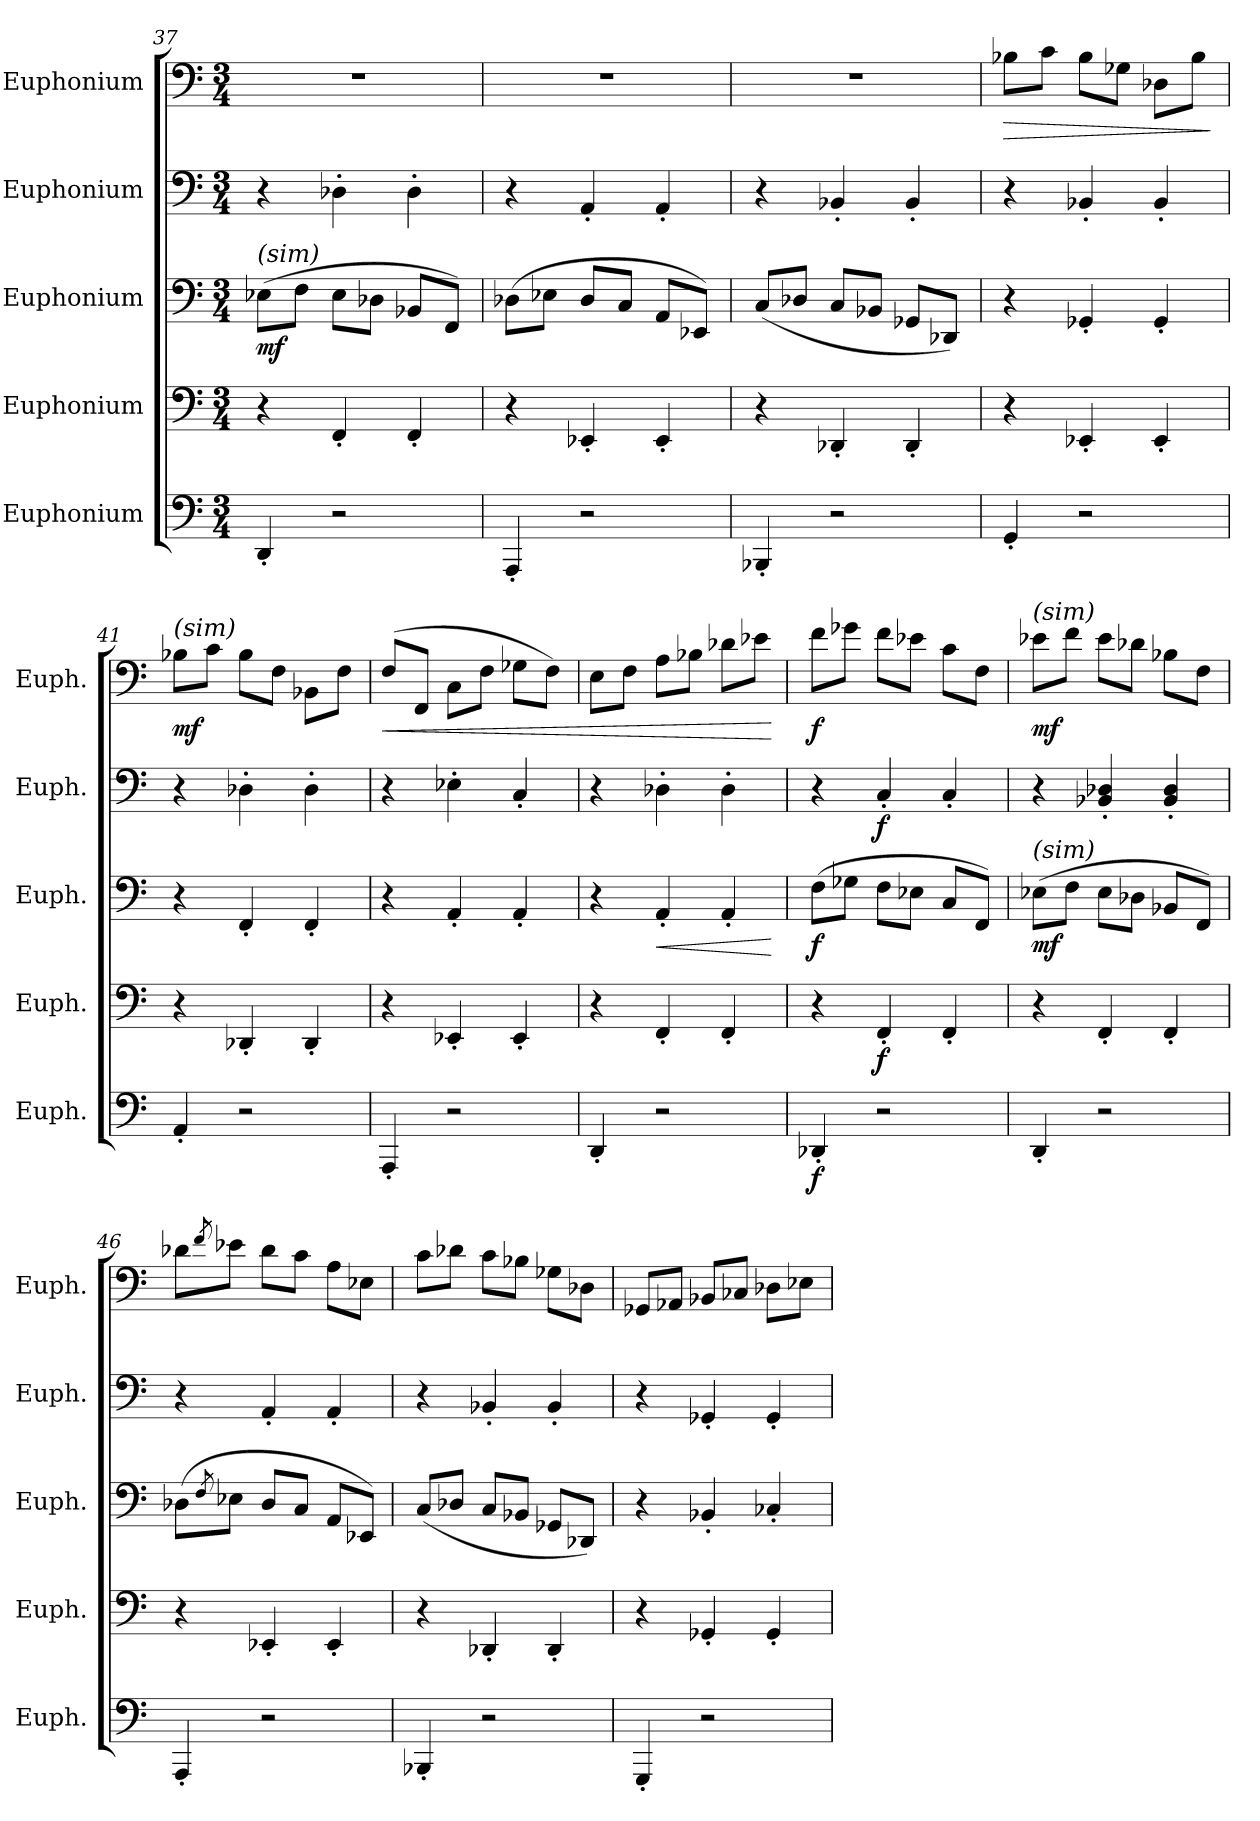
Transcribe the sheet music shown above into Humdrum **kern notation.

**kern	**dynam	**kern	**dynam	**kern	**dynam	**kern	**dynam	**kern	**dynam
*part5	*part5	*part4	*part4	*part3	*part3	*part2	*part2	*part1	*part1
*staff5	*staff5	*staff4	*staff4	*staff3	*staff3	*staff2	*staff2	*staff1	*staff1
*I"Euphonium	*	*I"Euphonium	*	*I"Euphonium	*	*I"Euphonium	*	*I"Euphonium	*
*I'Euph.	*	*I'Euph.	*	*I'Euph.	*	*I'Euph.	*	*I'Euph.	*
*clefF4	*	*clefF4	*	*clefF4	*	*clefF4	*	*clefF4	*
*k[]	*	*k[]	*	*k[]	*	*k[]	*	*k[]	*
*M3/4	*	*M3/4	*	*M3/4	*	*M3/4	*	*M3/4	*
=37	=37	=37	=37	=37	=37	=37	=37	=37	=37
!	!	!	!	!LO:TX:a:i:t=(sim)	!	!	!	!	!
!	!	!	!	!	!LO:DY:b	!	!	!	!
4DD'/	.	4r	.	(>8E-X\L	mf	4r	.	2.r	.
.	.	.	.	8F\J	.	.	.	.	.
2r	.	4FF'/	.	8E-\L	.	4D-X'\	.	.	.
.	.	.	.	8D-X\J	.	.	.	.	.
.	.	4FF'/	.	8BB-X/L	.	4D-'\	.	.	.
.	.	.	.	8FF/J)	.	.	.	.	.
=38	=38	=38	=38	=38	=38	=38	=38	=38	=38
4AAA'/	.	4r	.	(>8D-X\L	.	4r	.	2.r	.
.	.	.	.	8E-X\J	.	.	.	.	.
2r	.	4EE-X'/	.	8D-/L	.	4AA'/	.	.	.
.	.	.	.	8C/J	.	.	.	.	.
.	.	4EE-'/	.	8AA/L	.	4AA'/	.	.	.
.	.	.	.	8EE-X/J)	.	.	.	.	.
!!LO:LB:g=z
=39	=39	=39	=39	=39	=39	=39	=39	=39	=39
4BBB-X'/	.	4r	.	(<8C/L	.	4r	.	2.r	.
.	.	.	.	8D-X/J	.	.	.	.	.
2r	.	4DD-X'/	.	8C/L	.	4BB-X'/	.	.	.
.	.	.	.	8BB-X/J	.	.	.	.	.
.	.	4DD-'/	.	8GG-X/L	.	4BB-'/	.	.	.
.	.	.	.	8DD-X/J)	.	.	.	.	.
=40	=40	=40	=40	=40	=40	=40	=40	=40	=40
!	!	!	!	!	!	!	!	!	!LO:HP:b
4GG'/	.	4r	.	4r	.	4r	.	8B-X\L	>
.	.	.	.	.	.	.	.	8c\J	.
2r	.	4EE-X'/	.	4GG-X'/	.	4BB-X'/	.	8B-\L	.
.	.	.	.	.	.	.	.	8G-X\J	.
.	.	4EE-'/	.	4GG-'/	.	4BB-'/	.	8D-X\L	.
.	.	.	.	.	.	.	.	8B-\J	.
.	.	.	.	.	.	.	.	.	]
=41	=41	=41	=41	=41	=41	=41	=41	=41	=41
!	!	!	!	!	!	!	!	!LO:TX:a:i:t=(sim)	!
!	!	!	!	!	!	!	!	!	!LO:DY:b
4AA'/	.	4r	.	4r	.	4r	.	8B-X\L	mf
.	.	.	.	.	.	.	.	8c\J	.
2r	.	4DD-X'/	.	4FF'/	.	4D-X'\	.	8B-\L	.
.	.	.	.	.	.	.	.	8F\J	.
.	.	4DD-'/	.	4FF'/	.	4D-'\	.	8BB-X\L	.
.	.	.	.	.	.	.	.	8F\J	.
=42	=42	=42	=42	=42	=42	=42	=42	=42	=42
!	!	!	!	!	!	!	!	!	!LO:HP:b
4AAA'/	.	4r	.	4r	.	4r	.	(>8F/L	<
.	.	.	.	.	.	.	.	8FF/J	.
2r	.	4EE-X'/	.	4AA'/	.	4E-X'\	.	8C\L	.
.	.	.	.	.	.	.	.	8F\J	.
.	.	4EE-'/	.	4AA'/	.	4C'/	.	8G-X\L	.
.	.	.	.	.	.	.	.	8F\J)	.
=43	=43	=43	=43	=43	=43	=43	=43	=43	=43
4DD'/	.	4r	.	4r	.	4r	.	8E\L	.
.	.	.	.	.	.	.	.	8F\J	.
!	!	!	!	!	!LO:HP:b	!	!	!	!
2r	.	4FF'/	.	4AA'/	<	4D-X'\	.	8A\L	.
.	.	.	.	.	.	.	.	8B-X\J	.
.	.	4FF'/	.	4AA'/	.	4D-'\	.	8d-X\L	.
.	.	.	.	.	.	.	.	8e-X\J	.
.	.	.	.	.	[	.	.	.	[
=44	=44	=44	=44	=44	=44	=44	=44	=44	=44
!	!LO:DY:b	!	!	!	!LO:DY:b	!	!	!	!LO:DY:b
4DD-X'/	f	4r	.	(>8F\L	f	4r	.	8f\L	f
.	.	.	.	8G-X\J	.	.	.	8g-X\J	.
!	!	!	!LO:DY:b	!	!	!	!LO:DY:b	!	!
2r	.	4FF'/	f	8F\L	.	4C'/	f	8f\L	.
.	.	.	.	8E-X\J	.	.	.	8e-X\J	.
.	.	4FF'/	.	8C/L	.	4C'/	.	8c\L	.
.	.	.	.	8FF/J)	.	.	.	8F\J	.
=45	=45	=45	=45	=45	=45	=45	=45	=45	=45
!	!	!	!	!	!	!	!	!LO:TX:a:i:t=(sim)	!
!	!	!	!	!LO:TX:a:i:t=(sim)	!	!	!	!	!
!	!	!	!	!	!LO:DY:b	!	!	!	!LO:DY:b
4DD'/	.	4r	.	(>8E-X\L	mf	4r	.	8e-X\L	mf
.	.	.	.	8F\J	.	.	.	8f\J	.
2r	.	4FF'/	.	8E-\L	.	4BB-X/' 4D-X/'	.	8e-\L	.
.	.	.	.	8D-X\J	.	.	.	8d-X\J	.
.	.	4FF'/	.	8BB-X/L	.	4BB-/' 4D-/'	.	8B-X\L	.
.	.	.	.	8FF/J)	.	.	.	8F\J	.
!!LO:PB:g=z
=46	=46	=46	=46	=46	=46	=46	=46	=46	=46
4AAA'/	.	4r	.	(>8D-X\L	.	4r	.	8d-X\L	.
.	.	.	.	8qF/	.	.	.	8qf/	.
.	.	.	.	8E-X\J	.	.	.	8e-X\J	.
2r	.	4EE-X'/	.	8D-/L	.	4AA'/	.	8d-\L	.
.	.	.	.	8C/J	.	.	.	8c\J	.
.	.	4EE-'/	.	8AA/L	.	4AA'/	.	8A\L	.
.	.	.	.	8EE-X/J)	.	.	.	8E-X\J	.
=47	=47	=47	=47	=47	=47	=47	=47	=47	=47
4BBB-X'/	.	4r	.	(<8C/L	.	4r	.	8c\L	.
.	.	.	.	8D-X/J	.	.	.	8d-X\J	.
2r	.	4DD-X'/	.	8C/L	.	4BB-X'/	.	8c\L	.
.	.	.	.	8BB-X/J	.	.	.	8B-X\J	.
.	.	4DD-'/	.	8GG-X/L	.	4BB-'/	.	8G-X\L	.
.	.	.	.	8DD-X/J)	.	.	.	8D-X\J	.
=48	=48	=48	=48	=48	=48	=48	=48	=48	=48
*	*	*	*	*	*	*	*	*MM170	*
4GGG'/	.	4r	.	4r	.	4r	.	8GG-X/L	.
.	.	.	.	.	.	.	.	8AA-X/J	.
*	*	*	*	*	*	*	*	*MM160	*
2r	.	4GG-X'/	.	4BB-X'/	.	4GG-X'/	.	8BB-X/L	.
.	.	.	.	.	.	.	.	8C-X/J	.
*	*	*	*	*	*	*	*	*MM150	*
.	.	4GG-'/	.	4C-X'/	.	4GG-'/	.	8D-X\L	.
.	.	.	.	.	.	.	.	8E-X\J	.
=	=	=	=	=	=	=	=	=	=
*-	*-	*-	*-	*-	*-	*-	*-	*-	*-
